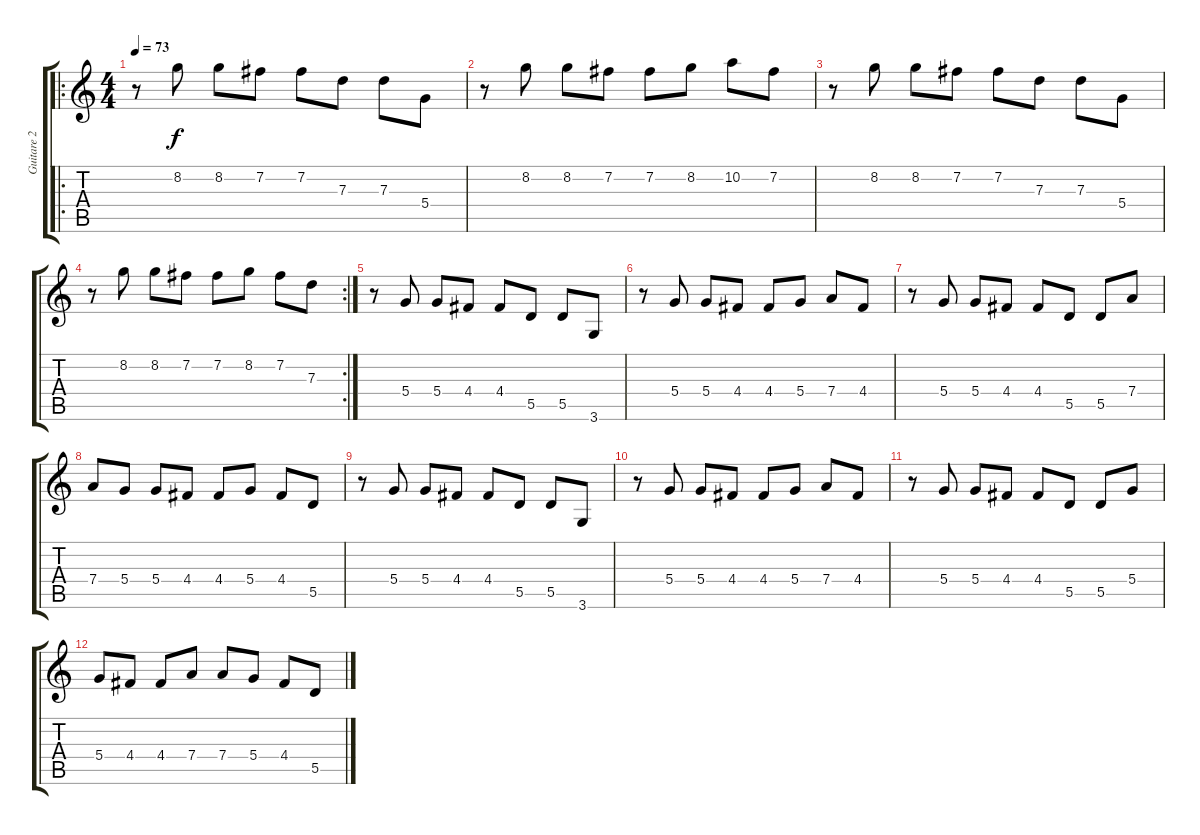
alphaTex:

\track ("Guitare 2" "Guitare 2") {instrument electricbasspick}
\staff {score tabs}
\tuning (E4 B3 G3 D3 A2 E2) {hide}
\ro
\ts (4 4)
\tempo 73
\clef g2
\ks c
r.8{dy f} 8.2.8 8.2.8 7.2.8 7.2.8 7.3.8 7.3.8 5.4.8 |
r.8 8.2.8 8.2.8 7.2.8 7.2.8 8.2.8 10.2.8 7.2.8 |
r.8 8.2.8 8.2.8 7.2.8 7.2.8 7.3.8 7.3.8 5.4.8 |
\rc 2
r.8 8.2.8 8.2.8 7.2.8 7.2.8 8.2.8 7.2.8 7.3.8 |
r.8 5.4.8 5.4.8 4.4.8 4.4.8 5.5.8 5.5.8 3.6.8 |
r.8 5.4.8 5.4.8 4.4.8 4.4.8 5.4.8 7.4.8 4.4.8 |
r.8 5.4.8 5.4.8 4.4.8 4.4.8 5.5.8 5.5.8 7.4.8 |
7.4.8 5.4.8 5.4.8 4.4.8 4.4.8 5.4.8 4.4.8 5.5.8 |
r.8 5.4.8 5.4.8 4.4.8 4.4.8 5.5.8 5.5.8 3.6.8 |
r.8 5.4.8 5.4.8 4.4.8 4.4.8 5.4.8 7.4.8 4.4.8 |
r.8 5.4.8 5.4.8 4.4.8 4.4.8 5.5.8 5.5.8 5.4.8 |
5.4.8 4.4.8 4.4.8 7.4.8 7.4.8 5.4.8 4.4.8 5.5.8
